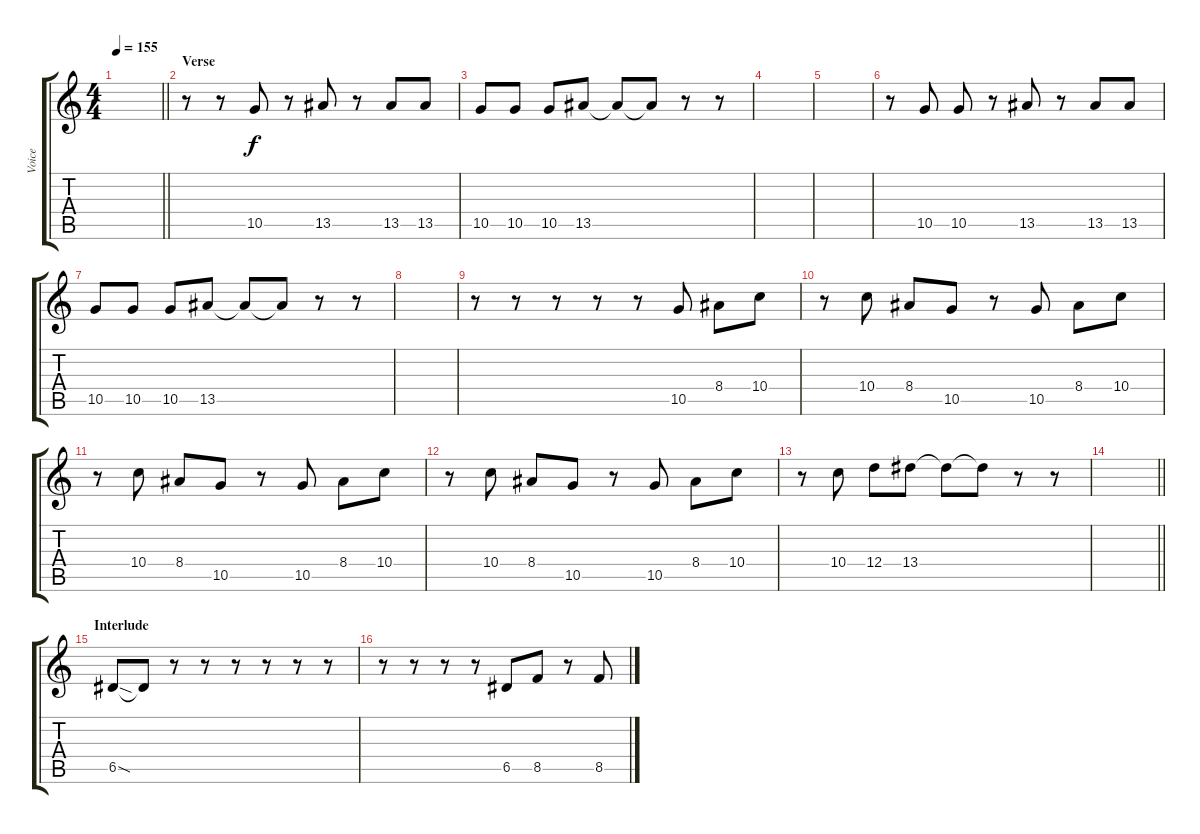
\track ("Voice" "Voice") {instrument overdrivenguitar}
\staff {score tabs}
\tuning (E4 B3 G3 D3 A2 E2) {hide}
\ts (4 4)
\tempo 155
\clef g2
\barLineRight lightlight
\ks c
|
\section ("" "Verse")
r.8 r.8 10.5.8 r.8 13.5.8 r.8 13.5.8 13.5.8 |
10.5.8 10.5.8 10.5.8 13.5.8 13.5{t}.8 13.5{t}.8 r.8 r.8 |
|
|
r.8 10.5.8 10.5.8 r.8 13.5.8 r.8 13.5.8 13.5.8 |
10.5.8 10.5.8 10.5.8 13.5.8 13.5{t}.8 13.5{t}.8 r.8 r.8 |
|
r.8 r.8 r.8 r.8 r.8 10.5.8 8.4.8 10.4.8 |
r.8 10.4.8 8.4.8 10.5.8 r.8 10.5.8 8.4.8 10.4.8 |
r.8 10.4.8 8.4.8 10.5.8 r.8 10.5.8 8.4.8 10.4.8 |
r.8 10.4.8 8.4.8 10.5.8 r.8 10.5.8 8.4.8 10.4.8 |
r.8 10.4.8 12.4.8 13.4.8 13.4{t}.8 13.4{t}.8 r.8 r.8 |
\barLineRight lightlight
|
\section ("" "Interlude")
6.5{sod}.8 6.5{t}.8 r.8 r.8 r.8 r.8 r.8 r.8 |
r.8 r.8 r.8 r.8 6.5.8 8.5.8 r.8 8.5.8
